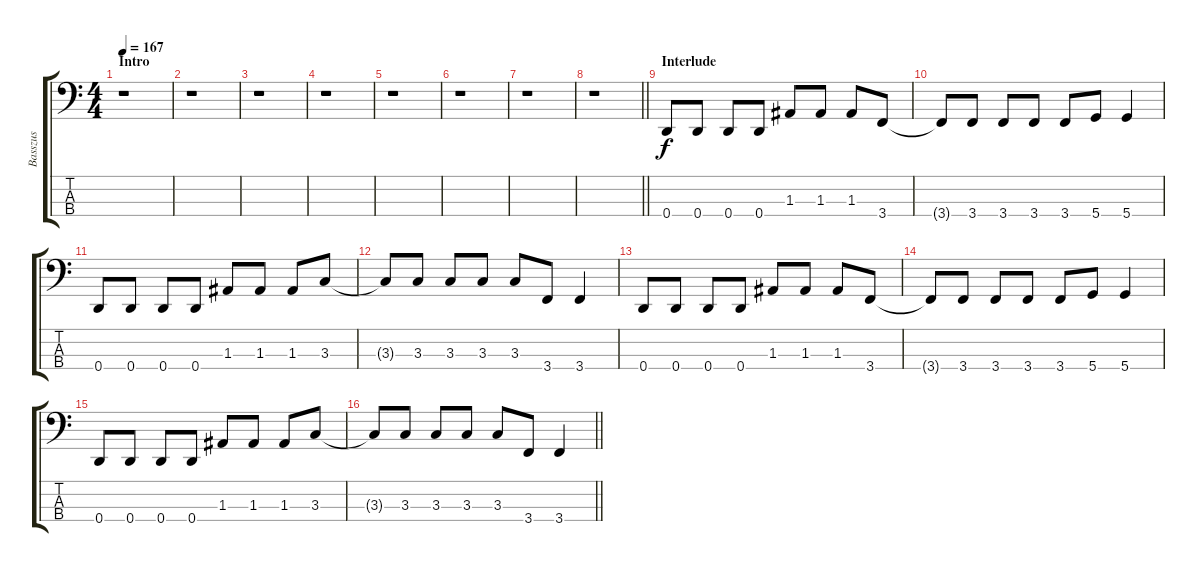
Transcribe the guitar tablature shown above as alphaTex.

\track ("Basszus" "Basszus") {instrument electricbasspick}
\staff {score tabs}
\tuning (G2 D2 A1 D1) {hide}
\ts (4 4)
\section ("" "Intro")
\tempo 167
\clef f4
\ks c
r.1{dy f instrument electricbasspick} |
r.1 |
r.1 |
r.1 |
r.1 |
r.1 |
r.1 |
\barLineRight lightlight
r.1 |
\section ("" "Interlude")
0.4.8 0.4.8 0.4.8 0.4.8 1.3.8 1.3.8 1.3.8 3.4.8 |
3.4{t}.8 3.4.8 3.4.8 3.4.8 3.4.8 5.4.8 5.4.4 |
0.4.8 0.4.8 0.4.8 0.4.8 1.3.8 1.3.8 1.3.8 3.3.8 |
3.3{t}.8 3.3.8 3.3.8 3.3.8 3.3.8 3.4.8 3.4.4 |
0.4.8 0.4.8 0.4.8 0.4.8 1.3.8 1.3.8 1.3.8 3.4.8 |
3.4{t}.8 3.4.8 3.4.8 3.4.8 3.4.8 5.4.8 5.4.4 |
0.4.8 0.4.8 0.4.8 0.4.8 1.3.8 1.3.8 1.3.8 3.3.8 |
\barLineRight lightlight
3.3{t}.8 3.3.8 3.3.8 3.3.8 3.3.8 3.4.8 3.4.4
